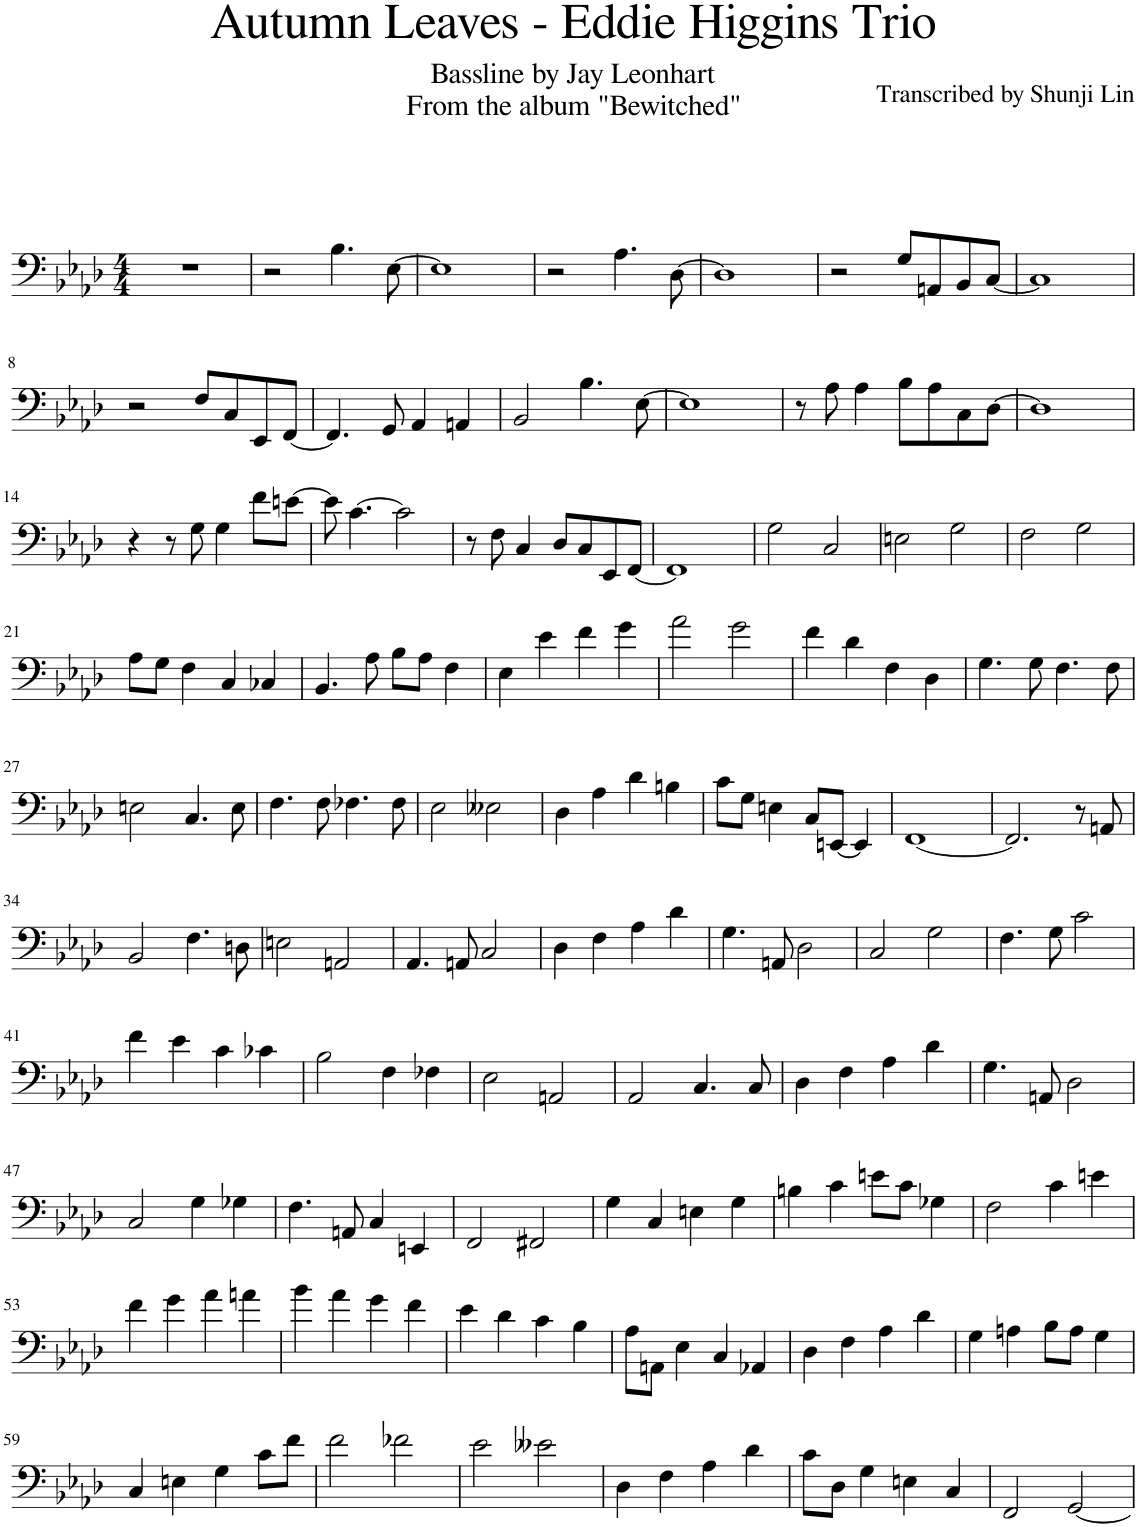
**kern
*part1
*staff1
*I"Piano
*I'Pno.
*clefF4
*k[b-e-a-d-]
*M4/4
=1
1r
=2
2r
4.B-\
[8E-\
=3
1E-]
=4
2r
4.A-\
[8D-\
=5
1D-]
=6
2r
8G/L
8AAn/
8BB-/
[8C/J
=7
1C]
!!LO:LB:g=z
=8
2r
8F/L
8C/
8EE-/
[8FF/J
=9
4.FF/]
8GG/
4AA-/
4AAn/
=10
2BB-/
4.B-\
[8E-\
=11
1E-]
=12
8r
8A-\
4A-\
8B-\L
8A-\
8C\
[8D-\J
=13
1D-]
!!LO:LB:g=z
=14
4r
8r
8G\
4G\
8f\L
[8en\J
=15
8e\]
[4.c\
2c\]
=16
8r
8F\
4C/
8D-/L
8C/
8EE-/
[8FF/J
=17
1FF]
=18
2G\
2C/
=19
2En\
2G\
=20
2F\
2G\
!!LO:LB:g=z
=21
8A-\L
8G\J
4F\
4C/
4C-X/
=22
4.BB-/
8A-\
8B-\L
8A-\J
4F\
=23
4E-\
4e-\
4f\
4g\
=24
2a-\
2g\
=25
4f\
4d-\
4F\
4D-\
=26
4.G\
8G\
4.F\
8F\
!!LO:LB:g=z
=27
2En\
4.C/
8E\
=28
4.F\
8F\
4.F-X\
8F-\
=29
2E-\
2E--X\
=30
4D-\
4A-\
4d-\
4Bn\
=31
8c\L
8G\J
4En\
8C/L
[8EEn/J
4EE/]
=32
[1FF
=33
2.FF/]
8r
8AAn/
!!LO:LB:g=z
=34
2BB-/
4.F\
8Dn\
=35
2En\
2AAn/
=36
4.AA-/
8AAn/
2C/
=37
4D-\
4F\
4A-\
4d-\
=38
4.G\
8AAn/
2D-\
=39
2C/
2G\
=40
4.F\
8G\
2c\
!!LO:LB:g=z
=41
4f\
4e-\
4c\
4c-X\
=42
2B-\
4F\
4F-X\
=43
2E-\
2AAn/
=44
2AA-/
4.C/
8C/
=45
4D-\
4F\
4A-\
4d-\
=46
4.G\
8AAn/
2D-\
!!LO:LB:g=z
=47
2C/
4G\
4G-X\
=48
4.F\
8AAn/
4C/
4EEn/
=49
2FF/
2FF#X/
=50
4G\
4C/
4En\
4G\
=51
4Bn\
4c\
8en\L
8c\J
4G-X\
=52
2F\
4c\
4en\
!!LO:LB:g=z
=53
4f\
4g\
4a-\
4an\
=54
4b-\
4a-\
4g\
4f\
=55
4e-\
4d-\
4c\
4B-\
=56
8A-\L
8AAn\J
4E-\
4C/
4AA-X/
=57
4D-\
4F\
4A-\
4d-\
=58
4G\
4An\
8B-\L
8A\J
4G\
!!LO:LB:g=z
=59
4C/
4En\
4G\
8c\L
8f\J
=60
2f\
2f-X\
=61
2e-\
2e--X\
=62
4D-\
4F\
4A-\
4d-\
=63
8c\L
8D-\J
4G\
4En\
4C/
=64
2FF/
[2GG/
=
*-
